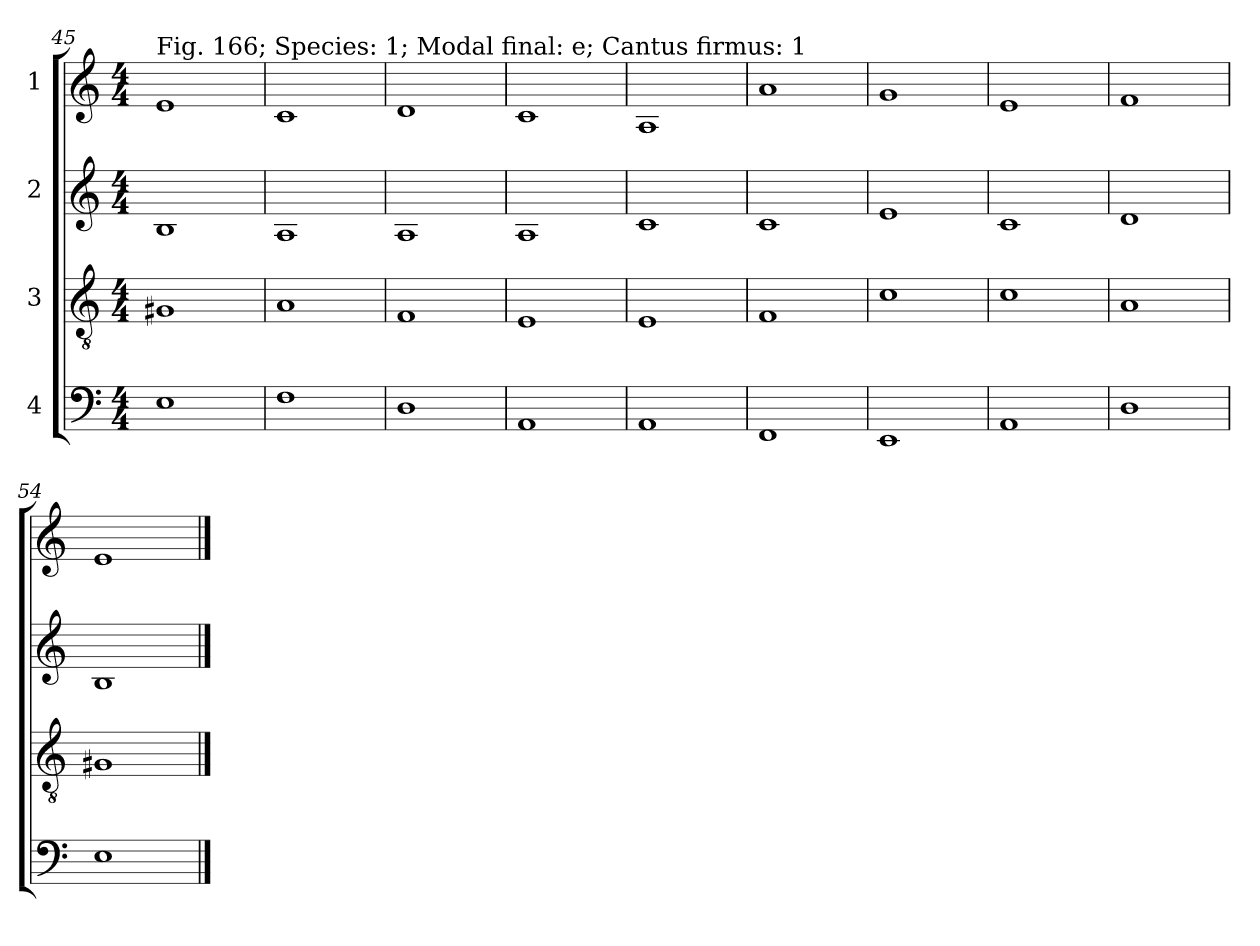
**kern	**kern	**kern	**kern
*part4	*part3	*part2	*part1
*staff4	*staff3	*staff2	*staff1
*I"4	*I"3	*I"2	*I"1
*clefF4	*clefGv2	*clefG2	*clefG2
*k[]	*k[]	*k[]	*k[]
*M4/4	*M4/4	*M4/4	*M4/4
=45	=45	=45	=45
!	!	!	!LO:TX:a:t=Fig. 166; Species&colon; 1; Modal final&colon; e; Cantus firmus&colon; 1
1E	1G#X	1B	1e
=46	=46	=46	=46
1F	1A	1A	1c
=47	=47	=47	=47
1D	1F	1A	1d
=48	=48	=48	=48
1AA	1E	1A	1c
=49	=49	=49	=49
1AA	1E	1c	1A
=50	=50	=50	=50
1FF	1F	1c	1a
=51	=51	=51	=51
1EE	1c	1e	1g
=52	=52	=52	=52
1AA	1c	1c	1e
=53	=53	=53	=53
1D	1A	1d	1f
=54	=54	=54	=54
1E	1G#X	1B	1e
==	==	==	==
*-	*-	*-	*-
